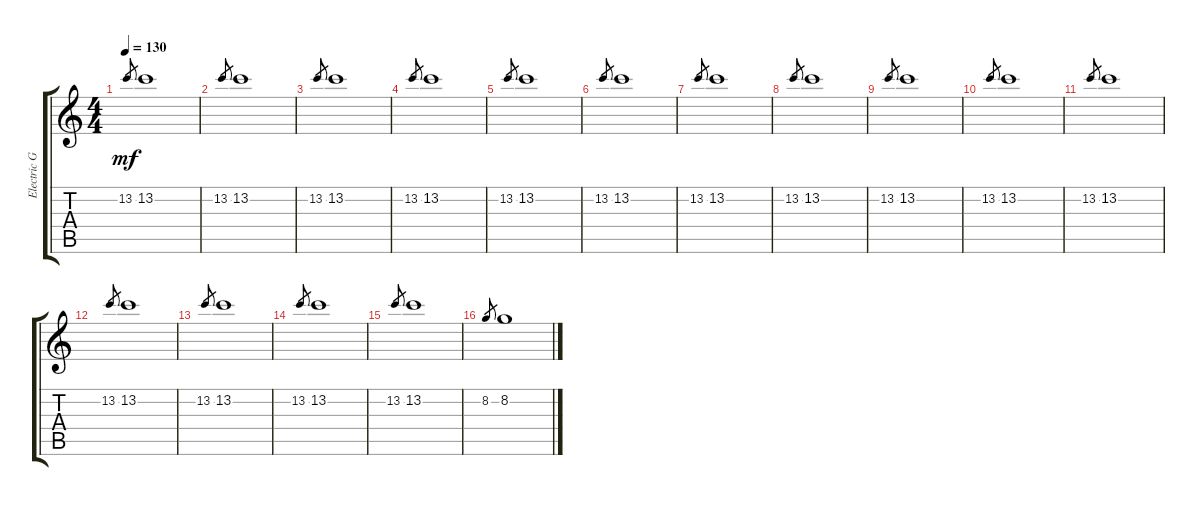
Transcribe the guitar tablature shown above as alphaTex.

\track ("Electric Guitar" "Electric G") {instrument distortionguitar}
\staff {score tabs}
\tuning (E4 B3 G3 D3 A2 E2) {hide}
\ts (4 4)
\tempo 130
\clef g2
\ks c
13.2.8{gr dy mf} 13.2.1 |
13.2.8{gr} 13.2.1 |
13.2.8{gr} 13.2.1 |
13.2.8{gr} 13.2.1 |
13.2.8{gr} 13.2.1 |
13.2.8{gr} 13.2.1 |
13.2.8{gr} 13.2.1 |
13.2.8{gr} 13.2.1 |
13.2.8{gr} 13.2.1 |
13.2.8{gr} 13.2.1 |
13.2.8{gr} 13.2.1 |
13.2.8{gr} 13.2.1 |
13.2.8{gr} 13.2.1 |
13.2.8{gr} 13.2.1 |
13.2.8{gr} 13.2.1 |
8.2.8{gr} 8.2.1
